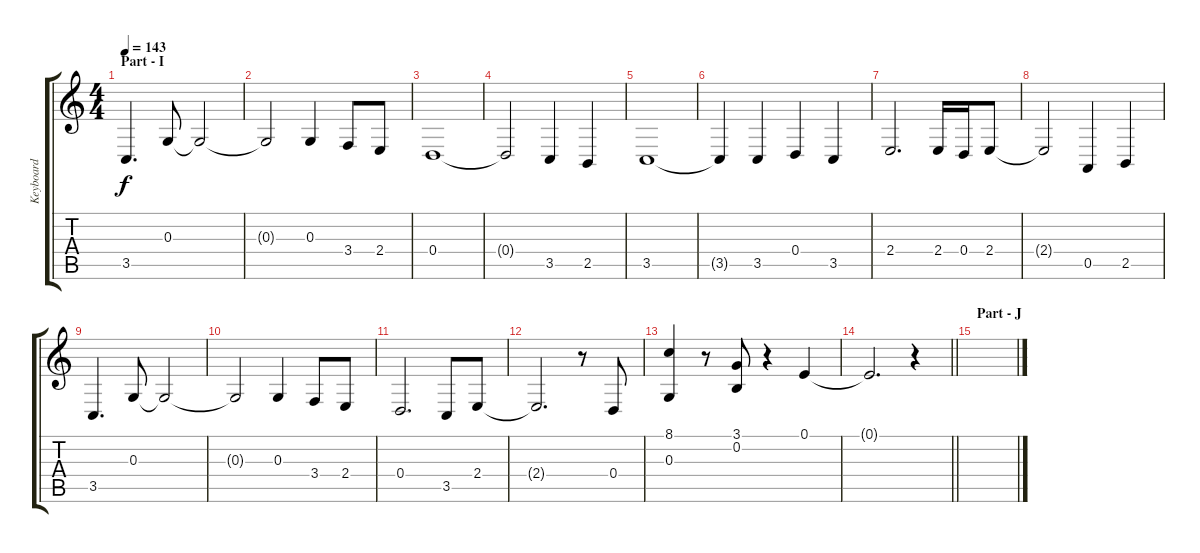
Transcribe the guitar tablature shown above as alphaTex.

\track ("Keyboard" "Keyboard") {instrument stringensemble2}
\staff {score tabs}
\tuning (E4 B3 G3 D3 A2 E2) {hide}
\ts (4 4)
\section ("" "Part - I")
\tempo 143
\clef g2
\ks c
3.5.4{d dy f} 0.3.8 0.3{t}.2 |
0.3{t}.2 0.3.4 3.4.8 2.4.8 |
0.4.1 |
0.4{t}.2 3.5.4 2.5.4 |
3.5.1 |
3.5{t}.4 3.5.4 0.4.4 3.5.4 |
2.4.2{d} 2.4.16 0.4.16 2.4.8 |
2.4{t}.2 0.5.4 2.5.4 |
3.5.4{d} 0.3.8 0.3{t}.2 |
0.3{t}.2 0.3.4 3.4.8 2.4.8 |
0.4.2{d} 3.5.8 2.4.8 |
2.4{t}.2{d} r.8 0.4.8 |
(8.1 0.3).4 r.8 (3.1 0.2).8 r.4 0.1.4 |
\barLineRight lightlight
0.1{t}.2{d} r.4 |
\section ("" "Part - J")
